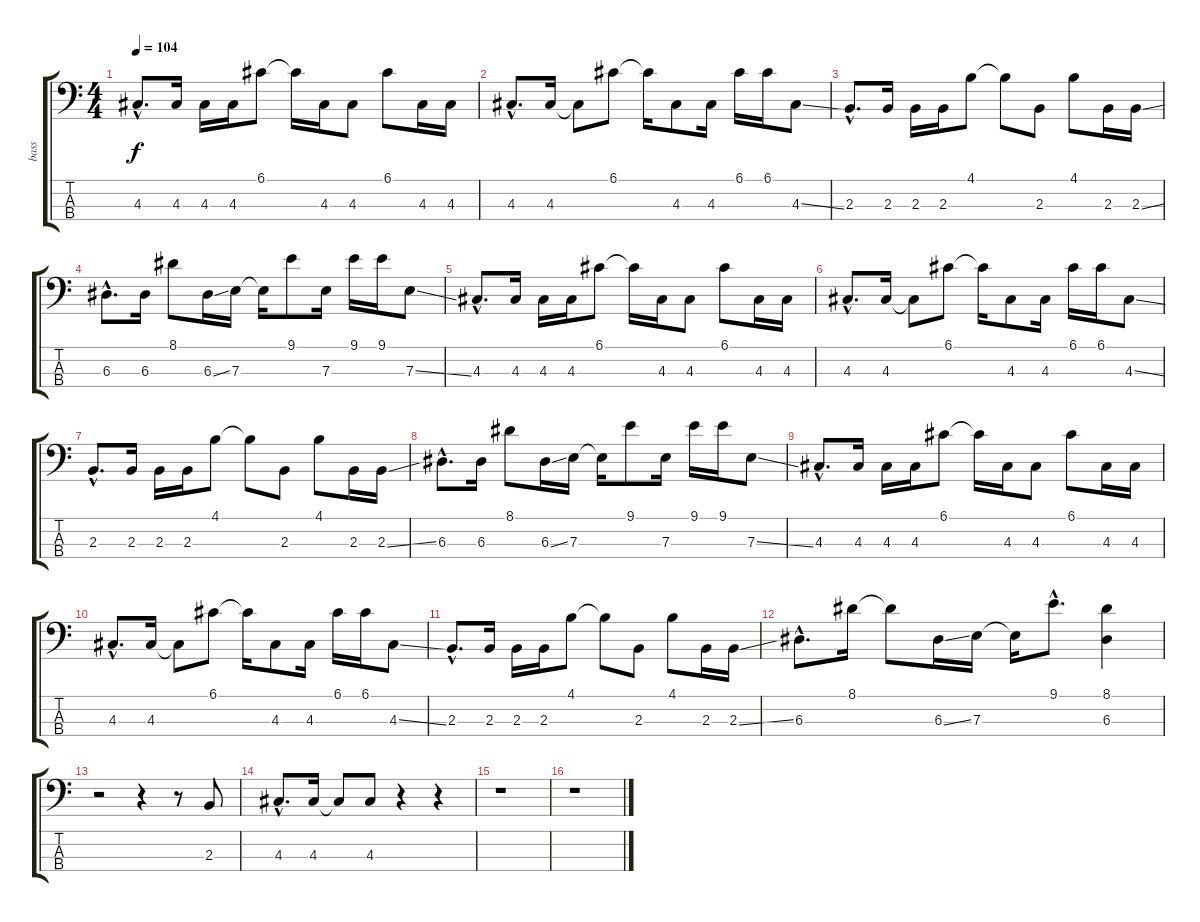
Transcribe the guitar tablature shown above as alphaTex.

\track ("bass" "bass") {instrument electricbasspick}
\staff {score tabs}
\tuning (G2 D2 A1 E1) {hide}
\ts (4 4)
\tempo 104
\clef f4
\ks c
4.3{hac}.8{d dy f} 4.3.16 4.3.16 4.3.16 6.1.8 6.1{t}.16 4.3.16 4.3.8 6.1.8 4.3.16 4.3.16 |
4.3{hac}.8{d} 4.3.16 4.3{t}.8 6.1.8 6.1{t}.16 4.3.8 4.3.16 6.1.16 6.1.16 4.3{ss}.8 |
2.3{hac}.8{d} 2.3.16 2.3.16 2.3.16 4.1.8 4.1{t}.8 2.3.8 4.1.8 2.3.16 2.3{ss}.16 |
6.3{hac}.8{d} 6.3.16 8.1.8 6.3{ss}.16 7.3.16 7.3{t}.16 9.1.8 7.3.16 9.1.16 9.1.16 7.3{ss}.8 |
4.3{hac}.8{d} 4.3.16 4.3.16 4.3.16 6.1.8 6.1{t}.16 4.3.16 4.3.8 6.1.8 4.3.16 4.3.16 |
4.3{hac}.8{d} 4.3.16 4.3{t}.8 6.1.8 6.1{t}.16 4.3.8 4.3.16 6.1.16 6.1.16 4.3{ss}.8 |
2.3{hac}.8{d} 2.3.16 2.3.16 2.3.16 4.1.8 4.1{t}.8 2.3.8 4.1.8 2.3.16 2.3{ss}.16 |
6.3{hac}.8{d} 6.3.16 8.1.8 6.3{ss}.16 7.3.16 7.3{t}.16 9.1.8 7.3.16 9.1.16 9.1.16 7.3{ss}.8 |
4.3{hac}.8{d} 4.3.16 4.3.16 4.3.16 6.1.8 6.1{t}.16 4.3.16 4.3.8 6.1.8 4.3.16 4.3.16 |
4.3{hac}.8{d} 4.3.16 4.3{t}.8 6.1.8 6.1{t}.16 4.3.8 4.3.16 6.1.16 6.1.16 4.3{ss}.8 |
2.3{hac}.8{d} 2.3.16 2.3.16 2.3.16 4.1.8 4.1{t}.8 2.3.8 4.1.8 2.3.16 2.3{ss}.16 |
6.3{hac}.8{d} 8.1.16 8.1{t}.8 6.3{ss}.16 7.3.16 7.3{t}.16 9.1{hac}.8{d} (8.1 6.3).4 |
r.2 r.4 r.8 2.3.8 |
4.3{hac}.8{d} 4.3.16 4.3{t}.8 4.3.8 r.4 r.4 |
r.1 |
r.1
